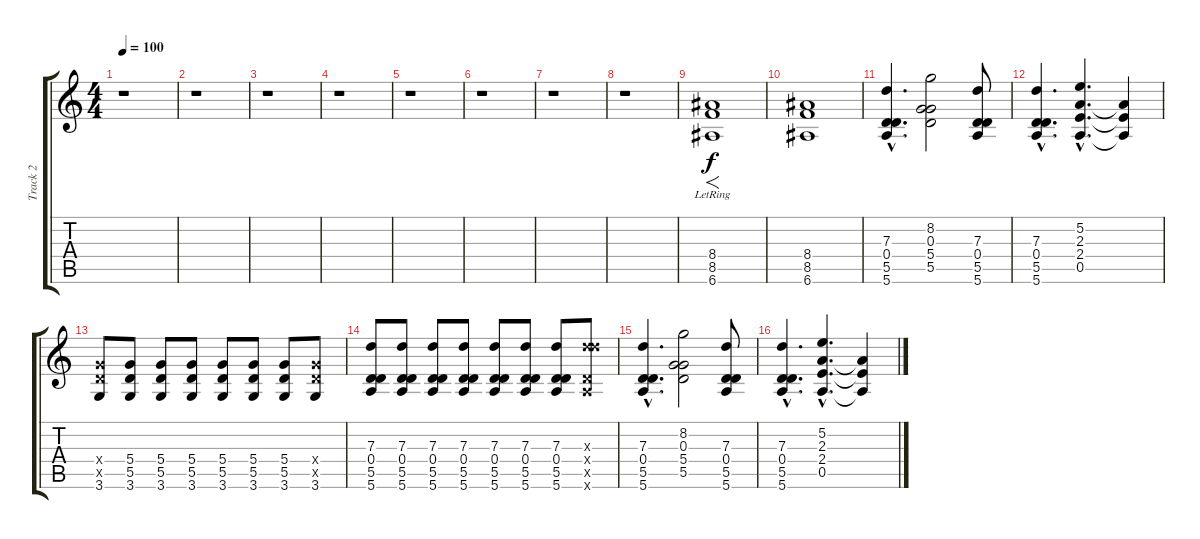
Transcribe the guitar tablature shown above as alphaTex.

\track ("Track 2" "Track 2") {instrument overdrivenguitar}
\staff {score tabs}
\tuning (E4 B3 G3 D3 A2 E2) {hide}
\ts (4 4)
\tempo 100
\clef g2
\ks c
r.1{dy f} |
r.1 |
r.1 |
r.1 |
r.1 |
r.1 |
r.1 |
r.1 |
(8.4{lr} 8.5 6.6).1{f} |
(8.4 8.5 6.6).1 |
(7.3{hac} 0.4{hac} 5.5{hac} 5.6{hac}).4{d} (8.2 0.3 5.4 5.5).2 (7.3 0.4 5.5 5.6).8 |
(7.3{hac} 0.4{hac} 5.5{hac} 5.6{hac}).4{d} (5.2{hac} 2.3{hac} 2.4{hac} 0.5{hac}).4{d} (2.3{t} 2.4{t} 0.5{t}).4 |
(5.4{x} 5.5{x} 3.6).8 (5.4 5.5 3.6).8 (5.4 5.5 3.6).8 (5.4 5.5 3.6).8 (5.4 5.5 3.6).8 (5.4 5.5 3.6).8 (5.4 5.5 3.6).8 (5.4{x} 5.5{x} 3.6).8 |
(7.3 0.4 5.5 5.6).8 (7.3 0.4 5.5 5.6).8 (7.3 0.4 5.5 5.6).8 (7.3 0.4 5.5 5.6).8 (7.3 0.4 5.5 5.6).8 (7.3 0.4 5.5 5.6).8 (7.3 0.4 5.5 5.6).8 (7.3{x} 12.4{x} 5.5{x} 5.6{x}).8 |
(7.3{hac} 0.4{hac} 5.5{hac} 5.6{hac}).4{d} (8.2 0.3 5.4 5.5).2 (7.3 0.4 5.5 5.6).8 |
(7.3{hac} 0.4{hac} 5.5{hac} 5.6{hac}).4{d} (5.2{hac} 2.3{hac} 2.4{hac} 0.5{hac}).4{d} (2.3{t} 2.4{t} 0.5{t}).4
